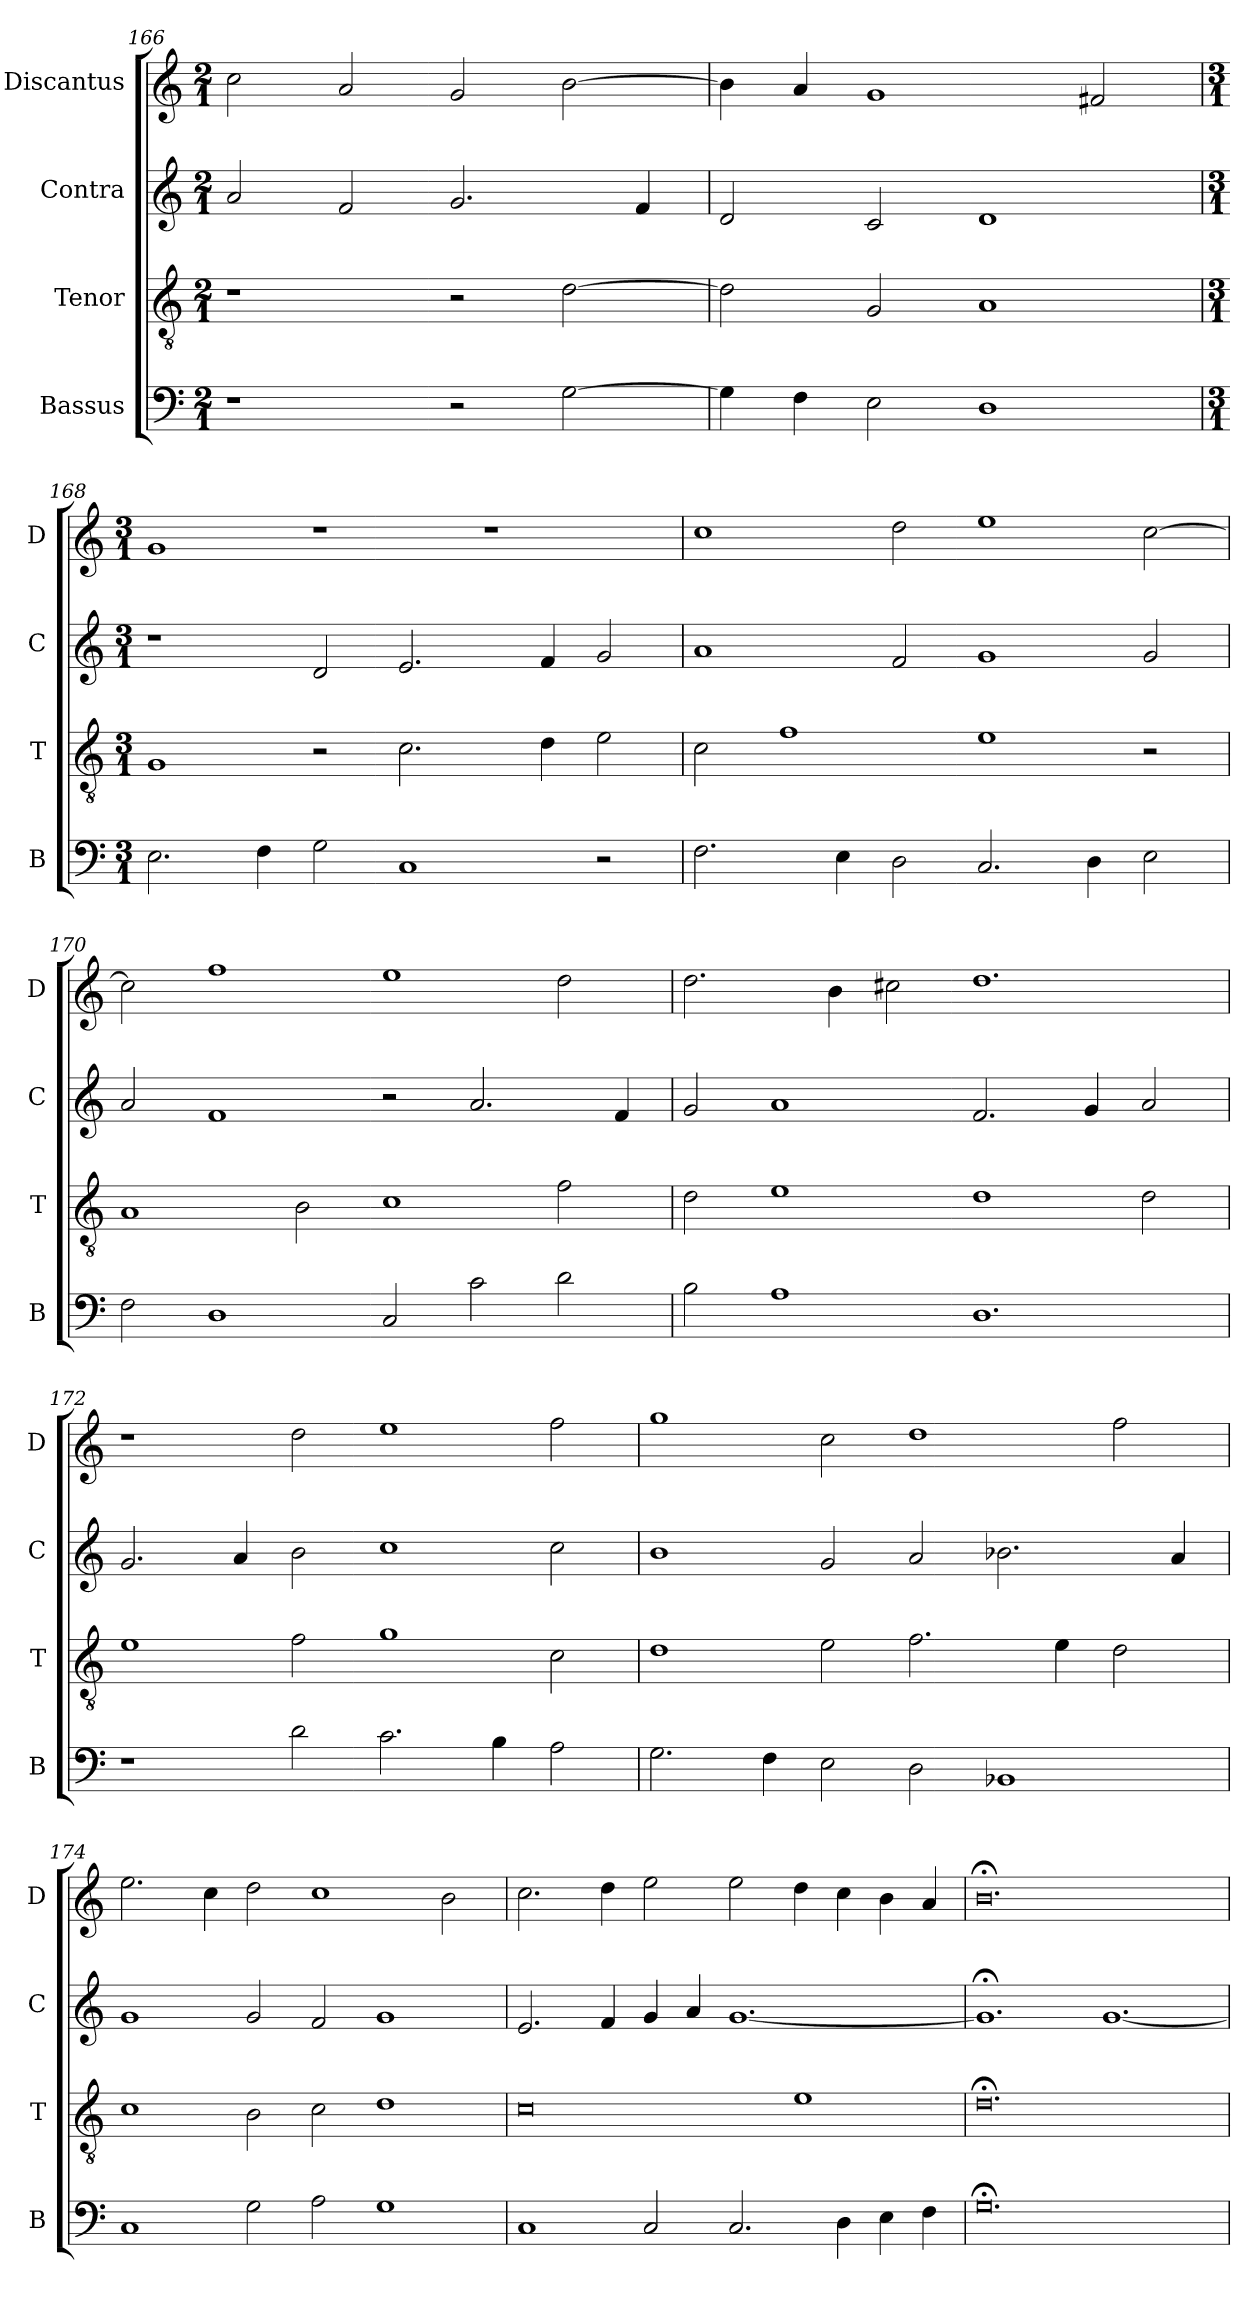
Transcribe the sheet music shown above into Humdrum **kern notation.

**kern	**kern	**kern	**kern
*part4	*part3	*part2	*part1
*staff4	*staff3	*staff2	*staff1
*I"Bassus	*I"Tenor	*I"Contra	*I"Discantus
*I'B	*I'T	*I'C	*I'D
*clefF4	*clefGv2	*clefG2	*clefG2
*k[]	*k[]	*k[]	*k[]
*M2/1	*M2/1	*M2/1	*M2/1
=166	=166	=166	=166
1r	1r	2a/	2cc\
.	.	2f/	2a/
2r	2r	2.g/	2g/
[2G\	[2d\	.	[2b\
.	.	4f/	.
=167	=167	=167	=167
4G\]	2d\]	2d/	4b\]
4F\	.	.	4a/
2E\	2G/	2c/	1g
1D	1A	1d	.
.	.	.	2f#X/
=168	=168	=168	=168
*M3/1	*M3/1	*M3/1	*M3/1
2.E\	1G	1r	1g
4F\	.	.	.
2G\	2r	2d/	1r
1C	2.c\	2.e/	.
.	.	.	1r
.	4d\	4f/	.
2r	2e\	2g/	.
=169	=169	=169	=169
2.F\	2c\	1a	1cc
.	1f	.	.
4E\	.	.	.
2D\	.	2f/	2dd\
2.C/	1e	1g	1ee
4D\	.	.	.
2E\	2r	2g/	[2cc\
=170	=170	=170	=170
2F\	1A	2a/	2cc\]
1D	.	1f	1ff
.	2B\	.	.
2C/	1c	2r	1ee
2c\	.	2.a/	.
2d\	2f\	.	2dd\
.	.	4f/	.
=171	=171	=171	=171
2B\	2d\	2g/	2.dd\
1A	1e	1a	.
.	.	.	4b\
.	.	.	2cc#X\
1.D	1d	2.f/	1.dd
.	.	4g/	.
.	2d\	2a/	.
=172	=172	=172	=172
1r	1e	2.g/	1r
.	.	4a/	.
2d\	2f\	2b\	2dd\
2.c\	1g	1cc	1ee
4B\	.	.	.
2A\	2c\	2cc\	2ff\
=173	=173	=173	=173
2.G\	1d	1b	1gg
4F\	.	.	.
2E\	2e\	2g/	2cc\
2D\	2.f\	2a/	1dd
1BB-X	.	2.b-X\	.
.	4e\	.	.
.	2d\	.	2ff\
.	.	4a/	.
=174	=174	=174	=174
1C	1c	1g	2.ee\
.	.	.	4cc\
2G\	2B\	2g/	2dd\
2A\	2c\	2f/	1cc
1G	1d	1g	.
.	.	.	2b\
=175	=175	=175	=175
1C	0c	2.e/	2.cc\
.	.	4f/	4dd\
2C/	.	4g/	2ee\
.	.	4a/	.
2.C/	.	[1.g	2ee\
.	1e	.	4dd\
4D\	.	.	4cc\
4E\	.	.	4b\
4F\	.	.	4a/
=176	=176	=176	=176
0.G;<	0.d;<	1.g;<]	0.b;<
.	.	[1.g	.
=	=	=	=
*-	*-	*-	*-
